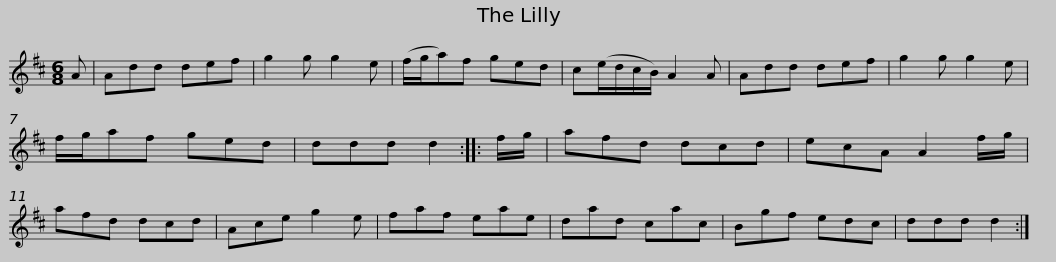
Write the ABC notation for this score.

X:1
L:1/8
M:6/8
I:linebreak $
K:D
V:1 treble
V:1
 A | Add def | g2 g g2 e | (f/g/a)f ged | c(e/d/c/B/) A2 A | %5
 Add def | g2 g g2 e | f/g/af ged |$ ddd d2 :: f/g/ | %10
 afd dcd | ecA A2 f/g/ | afd dcd | Ace g2 e | faf eae | %15
 dad cac |$ Bgf edc | ddd d2 :| %18
